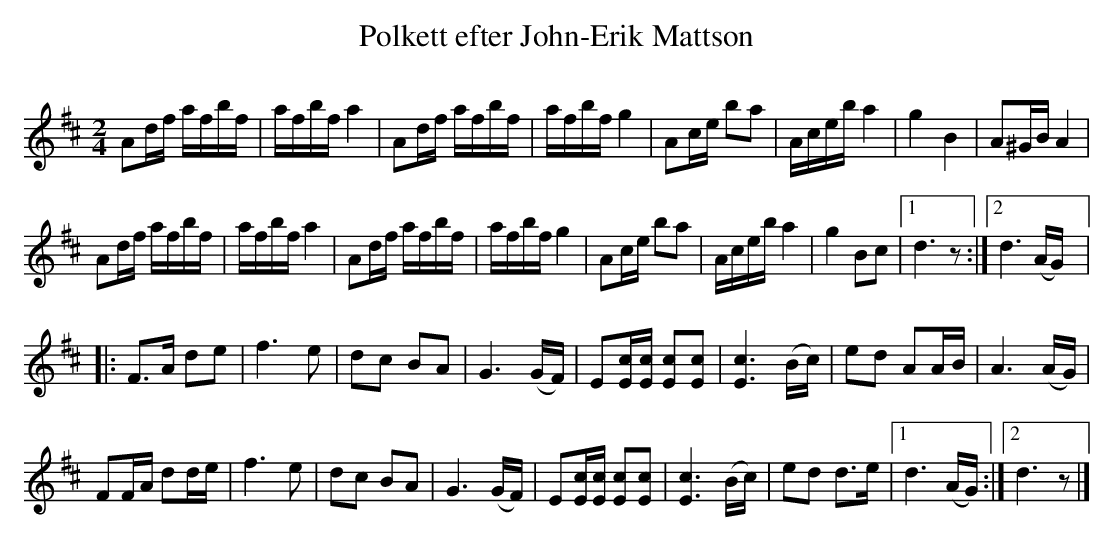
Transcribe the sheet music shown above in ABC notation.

X:1
T:Polkett efter John-Erik Mattson
Q:124
M:2/4
L:1/16
K:D
A2df afbf | afbf a4 | A2df afbf | afbf g4 | \
A2ce b2a2 | Aceb a4 | g4 B4 | A2^GB A4|
A2df afbf | afbf a4 | A2df afbf | afbf g4 | \
A2ce b2a2 | Aceb a4 | g4 B2c2 \
|1 d6 z2 :|2 d6 (AG) |:
F3A d2e2 | f6 e2 | d2c2 B2A2 | G6 (GF) | \
E2[Ec][Ec] [E2c2][E2c2] | [E6c6] (Bc) | \
e2d2 A2AB | A6 (AG) |
F2FA d2de | f6 e2 | d2c2 B2A2 | G6 (GF) | \
E2[Ec][Ec] [E2c2][E2c2] | [E6c6] (Bc) | \
e2d2 d3e |1 d6 (AG) :|2 d6 z2 |]
